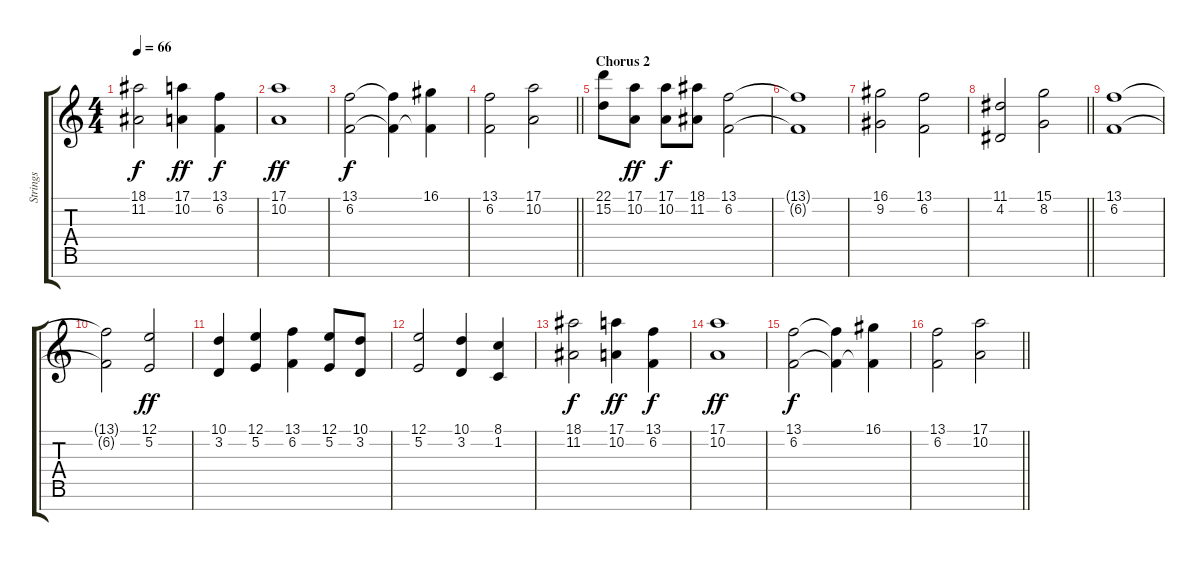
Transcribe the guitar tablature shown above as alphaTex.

\track ("Strings" "Strings") {instrument stringensemble1}
\staff {score tabs}
\tuning (E4 B3 G3 D3 A2 E2 B1) {hide}
\ts (4 4)
\tempo 66
\clef g2
\ks c
(18.1 11.2).2{dy f} (17.1 10.2).4{dy ff} (13.1 6.2).4{dy f} |
(17.1 10.2).1{dy ff} |
(13.1 6.2).2{dy f} (13.1{t} 6.2{t}).4 (16.1 6.2{t}).4 |
\barLineRight lightlight
(13.1 6.2).2 (17.1 10.2).2 |
\section ("" "Chorus 2")
(22.1 15.2).8 (17.1 10.2).8{dy ff} (17.1 10.2).8{dy f} (18.1 11.2).8 (13.1 6.2).2 |
(13.1{t} 6.2{t}).1 |
(16.1 9.2).2 (13.1 6.2).2 |
\barLineRight lightlight
(11.1 4.2).2 (15.1 8.2).2 |
(13.1 6.2).1 |
(13.1{t} 6.2{t}).2 (12.1 5.2).2{dy ff} |
(10.1 3.2).4 (12.1 5.2).4 (13.1 6.2).4 (12.1 5.2).8 (10.1 3.2).8 |
(12.1 5.2).2 (10.1 3.2).4 (8.1 1.2).4 |
(18.1 11.2).2{dy f} (17.1 10.2).4{dy ff} (13.1 6.2).4{dy f} |
(17.1 10.2).1{dy ff} |
(13.1 6.2).2{dy f} (13.1{t} 6.2{t}).4 (16.1 6.2{t}).4 |
\barLineRight lightlight
(13.1 6.2).2 (17.1 10.2).2
